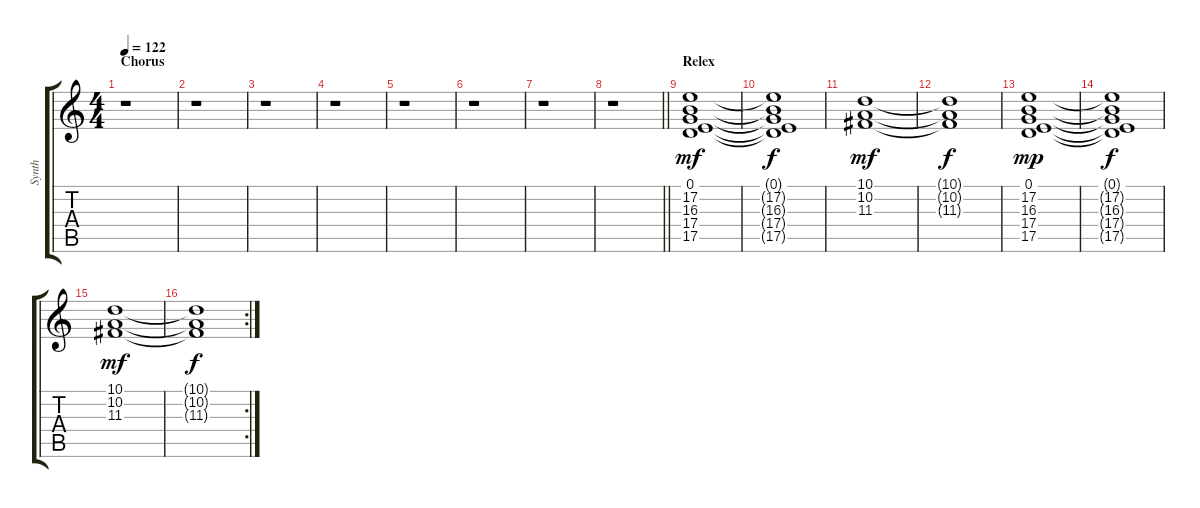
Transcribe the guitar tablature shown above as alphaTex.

\track ("Synth" "Synth") {instrument synthstrings1}
\staff {score tabs}
\tuning (E4 B3 G3 D3 A2 E2) {hide}
\ts (4 4)
\section ("" "Chorus")
\tempo 122
\clef g2
\ks c
r.1{dy mf} |
r.1 |
r.1 |
r.1 |
r.1 |
r.1 |
r.1 |
\barLineRight lightlight
r.1 |
\section ("" "Relex")
(0.1 17.2 16.3 17.4 17.5).1 |
(0.1{t} 17.2{t} 16.3{t} 17.4{t} 17.5{t}).1{dy f} |
(10.1 10.2 11.3).1{dy mf} |
(10.1{t} 10.2{t} 11.3{t}).1{dy f} |
(0.1 17.2 16.3 17.4 17.5).1{dy mp} |
(0.1{t} 17.2{t} 16.3{t} 17.4{t} 17.5{t}).1{dy f} |
(10.1 10.2 11.3).1{dy mf} |
\rc 2
(10.1{t} 10.2{t} 11.3{t}).1{dy f}
